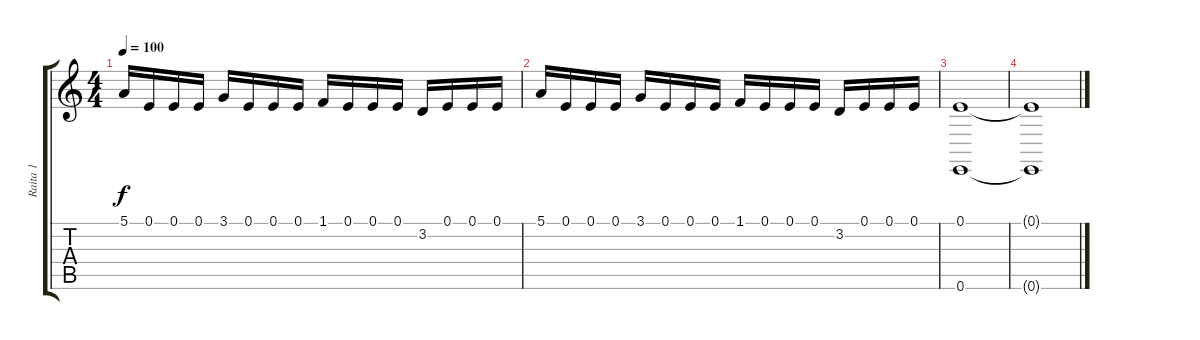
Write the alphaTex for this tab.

\track ("Raita 1" "Raita 1") {instrument pad1newage}
\staff {score tabs}
\tuning (E4 B3 G3 D3 A2 E2) {hide}
\ts (4 4)
\tempo 100
\clef g2
\ks c
5.1.16{dy f} 0.1.16 0.1.16 0.1.16 3.1.16 0.1.16 0.1.16 0.1.16 1.1.16 0.1.16 0.1.16 0.1.16 3.2.16 0.1.16 0.1.16 0.1.16 |
5.1.16 0.1.16 0.1.16 0.1.16 3.1.16 0.1.16 0.1.16 0.1.16 1.1.16 0.1.16 0.1.16 0.1.16 3.2.16 0.1.16 0.1.16 0.1.16 |
(0.1 0.6).1 |
(0.1{t} 0.6{t}).1
